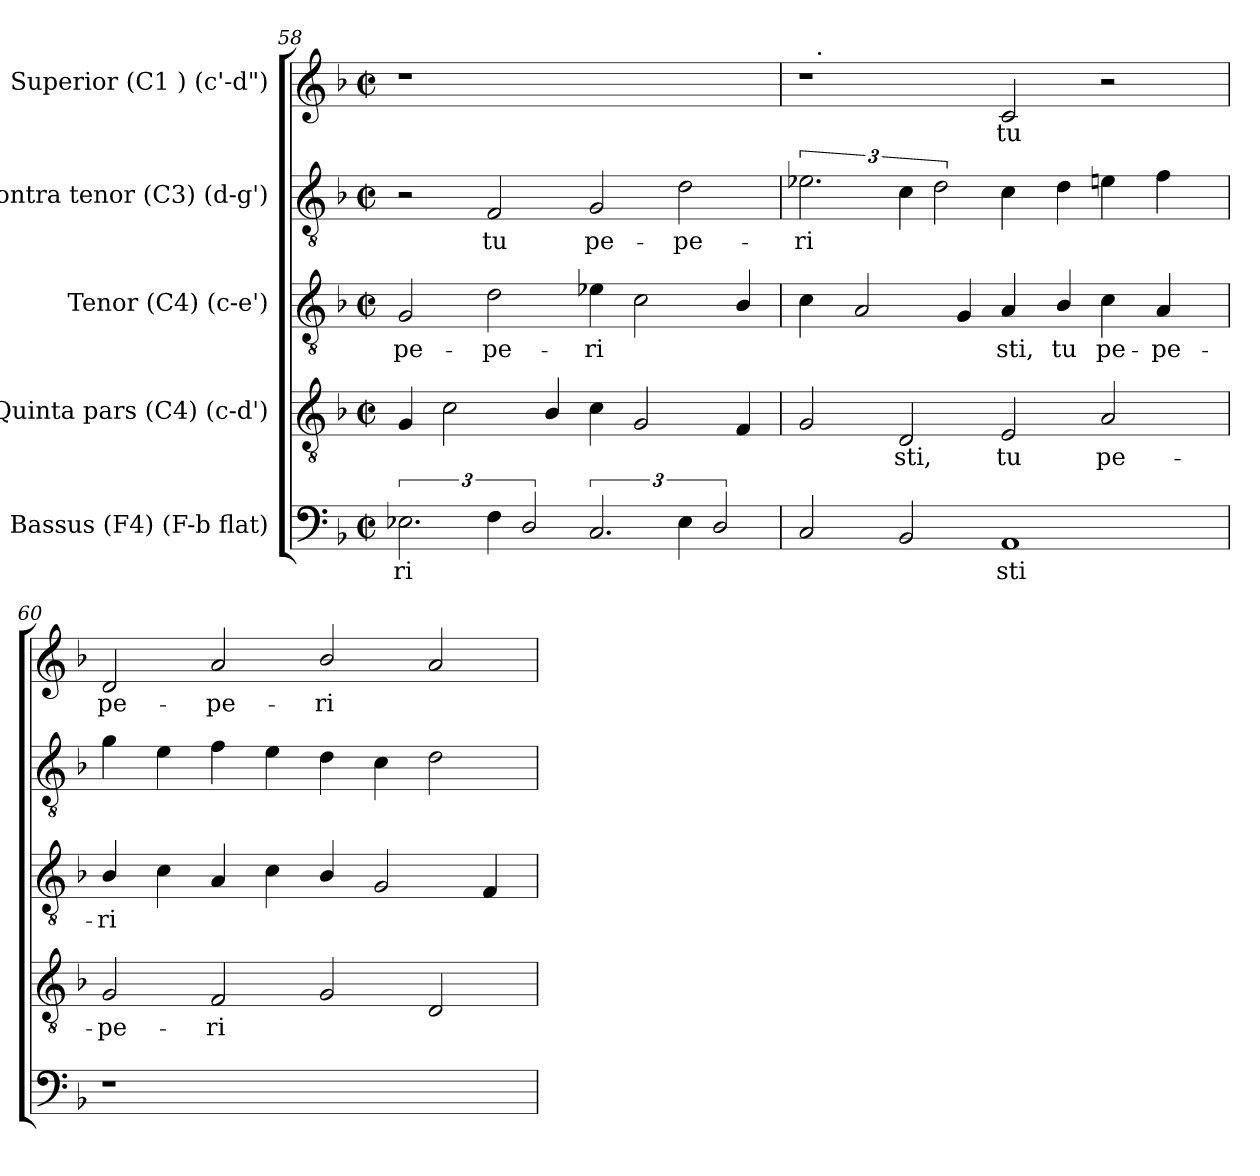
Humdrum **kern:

**kern	**text	**kern	**text	**kern	**text	**kern	**text	**kern	**text
*part5	*part5	*part4	*part4	*part3	*part3	*part2	*part2	*part1	*part1
*staff5	*staff5	*staff4	*staff4	*staff3	*staff3	*staff2	*staff2	*staff1	*staff1
*I"Bassus (F4)  (F-b flat)	*	*I"Quinta pars (C4)  (c-d')	*	*I"Tenor (C4)  (c-e')	*	*I"Contra tenor (C3)  (d-g')	*	*I"Superior (C1 )  (c'-d")	*
*clefF4	*	*clefGv2	*	*clefGv2	*	*clefGv2	*	*clefG2	*
*k[b-]	*	*k[b-]	*	*k[b-]	*	*k[b-]	*	*k[b-]	*
*F:	*	*F:	*	*F:	*	*F:	*	*F:	*
*M2/2	*	*M2/2	*	*M2/2	*	*M2/2	*	*M2/2	*
*met(c|)	*	*met(c|)	*	*met(c|)	*	*met(c|)	*	*met(c|)	*
=58	=58	=58	=58	=58	=58	=58	=58	=58	=58
!	!LO:LY:b:cj	!	!LO:LY:b:cj	!	!LO:LY:b:cj	!	!	!	!
3.E-X\	-ri-	4G/	--	2G/	pe-	2r	.	1r	.
!	!	!	!LO:LY:b:cj	!	!	!	!	!	!
.	.	2c\	--	.	.	.	.	.	.
!	!LO:LY:b:cj	!	!	!	!LO:LY:b:cj	!	!LO:LY:b:cj	!	!
6F\	--	.	.	2d\	-pe-	2F/	tu	.	.
!	!LO:LY:b:cj	!	!	!	!	!	!	!	!
3D/	--	.	.	.	.	.	.	.	.
!	!	!	!LO:LY:b:cj	!	!	!	!	!	!
.	.	4B-/	--	.	.	.	.	.	.
!	!LO:LY:b:cj	!	!LO:LY:b:cj	!	!LO:LY:b:cj	!	!LO:LY:b:cj	!	!
3.C/	--	4c\	--	4e-X\	-ri-	2G/	pe-	1ryy	.
!	!	!	!LO:LY:b:cj	!	!LO:LY:b:cj	!	!	!	!
.	.	2G/	--	2c\	--	.	.	.	.
!	!LO:LY:b:cj	!	!	!	!	!	!LO:LY:b:cj	!	!
6E-\	--	.	.	.	.	2d\	-pe-	.	.
!	!LO:LY:b:cj	!	!	!	!	!	!	!	!
3D/	--	.	.	.	.	.	.	.	.
!	!	!	!LO:LY:b:cj	!	!LO:LY:b:cj	!	!	!	!
.	.	4F/	--	4B-/	--	.	.	.	.
=59	=59	=59	=59	=59	=59	=59	=59	=59	=59
!	!LO:LY:b:cj	!	!LO:LY:b:cj	!	!LO:LY:b:cj	!	!LO:LY:b:cj	!	!
*	*	*	*	*	*	*	*	*^	*
2C/	--	2G/	--	4c\	--	3.e-X\	-ri-	1r	32.ryy	.
!	!	!	!	!	!	!	!	!	!LO:TX:a:t=.	!
.	.	.	.	.	.	.	.	.	1ryy	.
!	!	!	!	!	!LO:LY:b:cj	!	!	!	!	!
.	.	.	.	2A/	--	.	.	.	.	.
!	!LO:LY:b:cj	!	!LO:LY:b:cj	!	!	!	!LO:LY:b:cj	!	!	!
2BB-/	--	2D/	-sti,	.	.	6c\	--	.	.	.
!	!	!	!	!	!	!	!LO:LY:b:cj	!	!	!
.	.	.	.	.	.	3d\	--	.	.	.
!	!	!	!	!	!LO:LY:b:cj	!	!	!	!	!
.	.	.	.	4G/	--	.	.	.	.	.
!	!LO:LY:b:cj	!	!LO:LY:b:cj	!	!LO:LY:b:cj	!	!LO:LY:b:cj	!	!	!LO:LY:b:cj
1AA	-sti	2E/	tu	4A/	-sti,	4c\	--	2c/	.	tu
.	.	.	.	.	.	.	.	.	2ryy	.
!	!	!	!	!	!LO:LY:b:cj	!	!LO:LY:b:cj	!	!	!
.	.	.	.	4B-/	tu	4d\	--	.	.	.
!	!	!	!LO:LY:b:cj	!	!LO:LY:b:cj	!	!LO:LY:b:cj	!	!	!
.	.	2A/	pe-	4c\	pe-	4e\	--	2r	.	.
.	.	.	.	.	.	.	.	.	4ryy	.
!	!	!	!	!	!LO:LY:b:cj	!	!LO:LY:b:cj	!	!	!
.	.	.	.	4A/	-pe-	4f\	--	.	.	.
.	.	.	.	.	.	.	.	.	8ryy	.
.	.	.	.	.	.	.	.	.	16ryy	.
.	.	.	.	.	.	.	.	.	64ryy	.
!!LO:PB:g=z
=60	=60	=60	=60	=60	=60	=60	=60	=60	=60	=60
!	!	!	!LO:LY:b:cj	!	!LO:LY:b:cj	!	!LO:LY:b:cj	!	!	!LO:LY:b:cj
*	*	*	*	*	*	*	*	*v	*v	*
1r	.	2G/	-pe-	4B-/	-ri-	4g\	--	2d/	pe-
!	!	!	!	!	!LO:LY:b:cj	!	!LO:LY:b:cj	!	!
.	.	.	.	4c\	--	4e\	--	.	.
!	!	!	!LO:LY:b:cj	!	!LO:LY:b:cj	!	!LO:LY:b:cj	!	!LO:LY:b:cj
.	.	2F/	-ri-	4A/	--	4f\	--	2a/	-pe-
!	!	!	!	!	!LO:LY:b:cj	!	!LO:LY:b:cj	!	!
.	.	.	.	4c\	--	4e\	--	.	.
!	!	!	!LO:LY:b:cj	!	!LO:LY:b:cj	!	!LO:LY:b:cj	!	!LO:LY:b:cj
1ryy	.	2G/	--	4B-/	--	4d\	--	2b-/	-ri-
!	!	!	!	!	!LO:LY:b:cj	!	!LO:LY:b:cj	!	!
.	.	.	.	2G/	--	4c\	--	.	.
!	!	!	!LO:LY:b:cj	!	!	!	!LO:LY:b:cj	!	!LO:LY:b:cj
.	.	2D/	--	.	.	2d\	--	2a/	--
!	!	!	!	!	!LO:LY:b:cj	!	!	!	!
.	.	.	.	4F/	--	.	.	.	.
=	=	=	=	=	=	=	=	=	=
*-	*-	*-	*-	*-	*-	*-	*-	*-	*-
